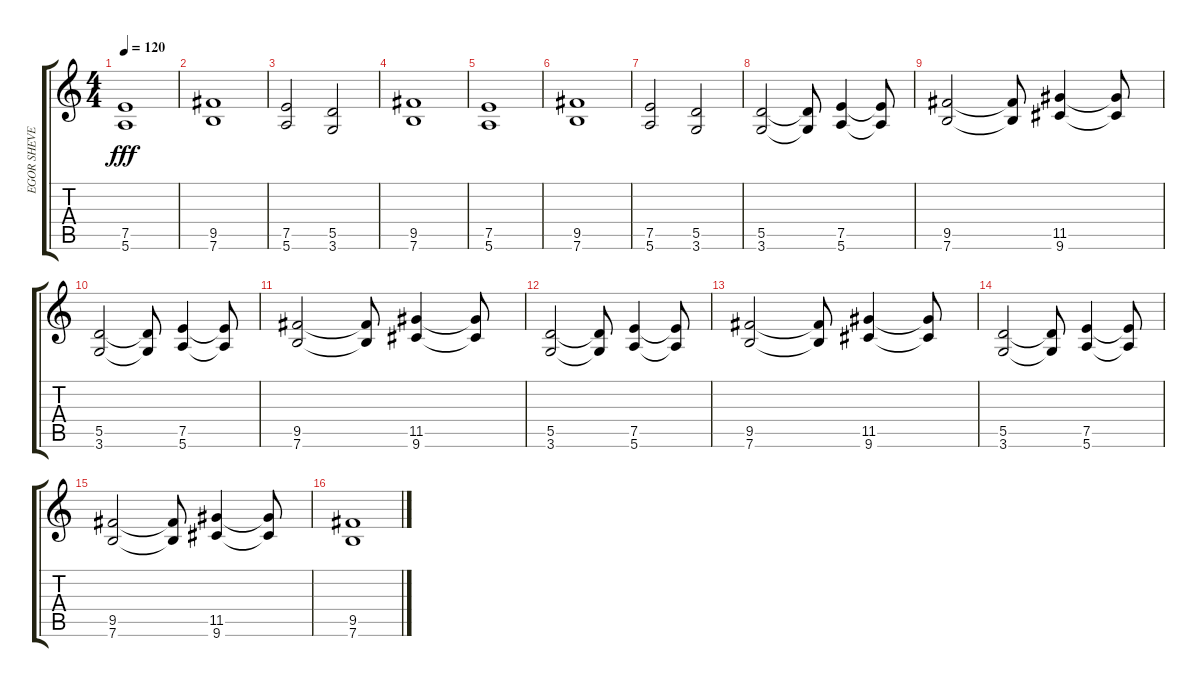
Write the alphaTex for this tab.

\track ("EGOR SHEVEREV" "EGOR SHEVE") {instrument acousticguitarsteel}
\staff {score tabs}
\tuning (E4 B3 G3 D3 A2 E2) {hide}
\ts (4 4)
\tempo 120
\clef g2
\ks c
(7.5 5.6).1{dy fff} |
(9.5 7.6).1 |
(7.5 5.6).2 (5.5 3.6).2 |
(9.5 7.6).1{instrument distortionguitar} |
(7.5 5.6).1 |
(9.5 7.6).1 |
(7.5 5.6).2 (5.5 3.6).2 |
(5.5 3.6).2 (5.5{t} 3.6{t}).8 (7.5 5.6).4 (7.5{t} 5.6{t}).8 |
(9.5 7.6).2 (9.5{t} 7.6{t}).8 (11.5 9.6).4 (11.5{t} 9.6{t}).8 |
(5.5 3.6).2 (5.5{t} 3.6{t}).8 (7.5 5.6).4 (7.5{t} 5.6{t}).8 |
(9.5 7.6).2 (9.5{t} 7.6{t}).8 (11.5 9.6).4 (11.5{t} 9.6{t}).8 |
(5.5 3.6).2 (5.5{t} 3.6{t}).8 (7.5 5.6).4 (7.5{t} 5.6{t}).8 |
(9.5 7.6).2 (9.5{t} 7.6{t}).8 (11.5 9.6).4 (11.5{t} 9.6{t}).8 |
(5.5 3.6).2 (5.5{t} 3.6{t}).8 (7.5 5.6).4 (7.5{t} 5.6{t}).8 |
(9.5 7.6).2 (9.5{t} 7.6{t}).8 (11.5 9.6).4 (11.5{t} 9.6{t}).8 |
(9.5 7.6).1{instrument distortionguitar}
